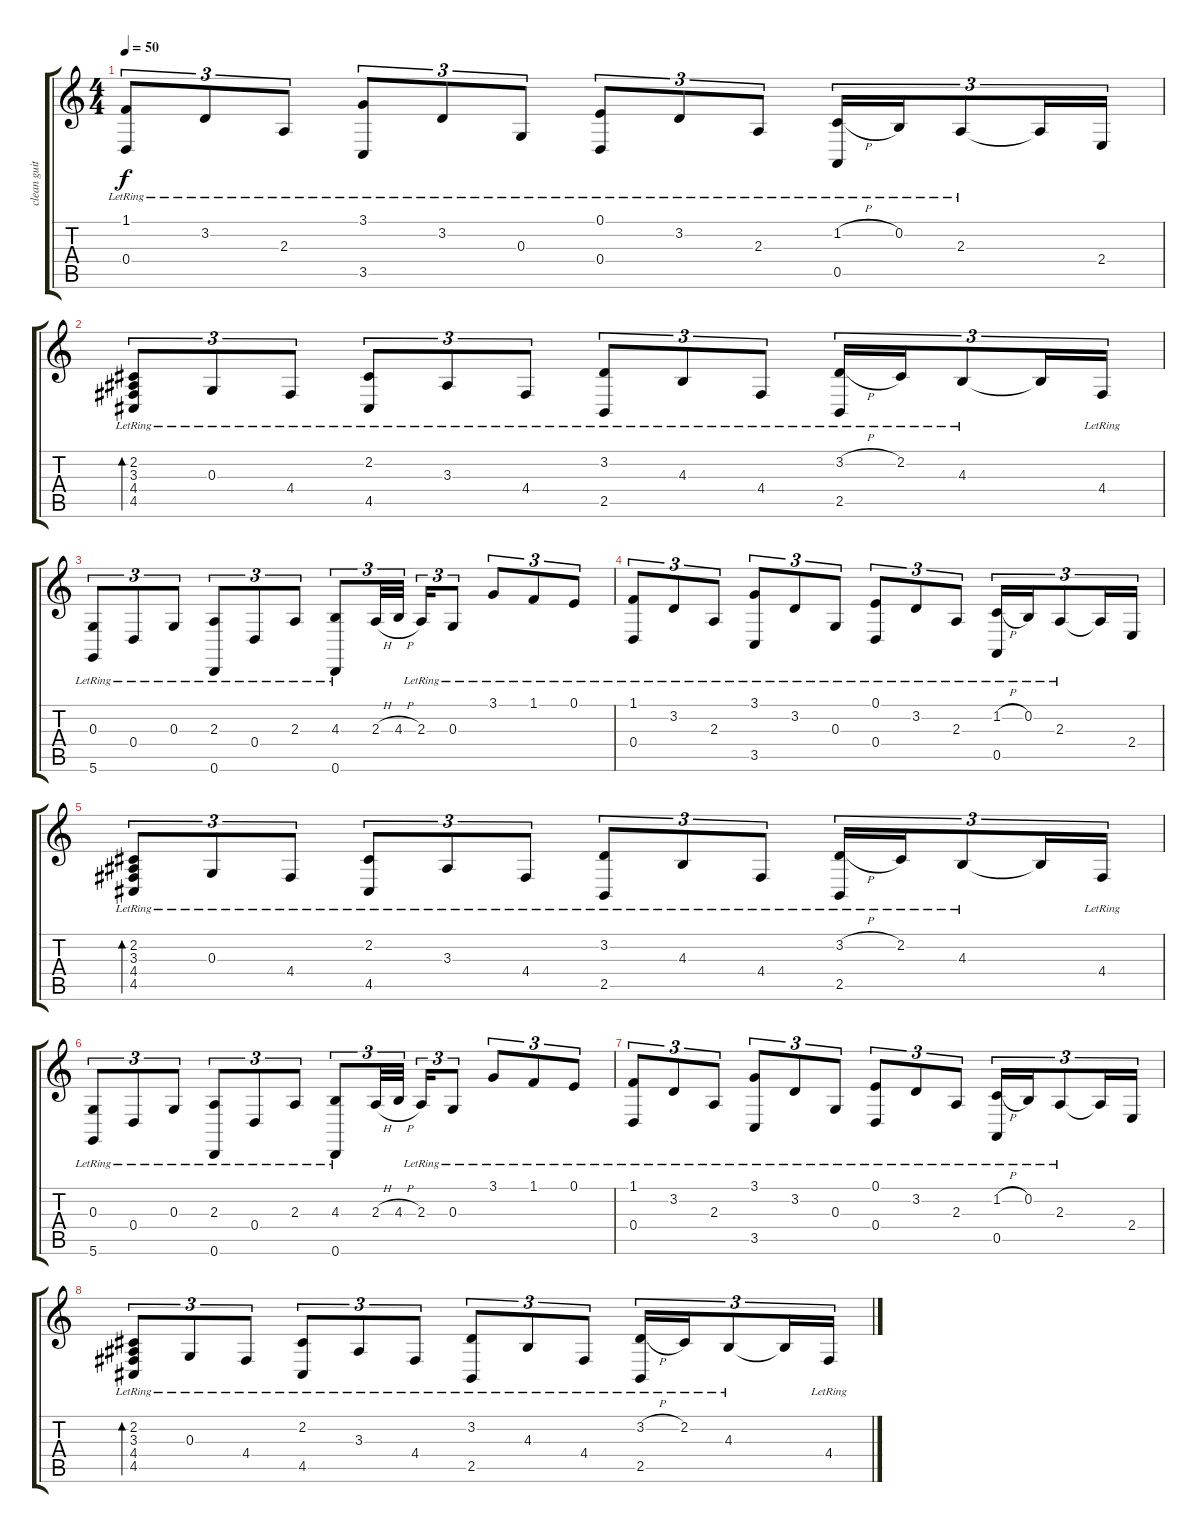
\track ("clean guitar" "clean guit") {instrument acousticgrandpiano}
\staff {score tabs}
\tuning (E4 B3 G3 D3 A2 D2) {hide}
\ts (4 4)
\tempo 50
\clef g2
\ks c
(1.1{lr} 0.4{lr}).8{tu (3 2) dy f instrument acousticgrandpiano} 3.2{lr}.8{tu (3 2)} 2.3{lr}.8{tu (3 2)} (3.1{lr} 3.5{lr}).8{tu (3 2)} 3.2{lr}.8{tu (3 2)} 0.3{lr}.8{tu (3 2)} (0.1{lr} 0.4{lr}).8{tu (3 2)} 3.2{lr}.8{tu (3 2)} 2.3{lr}.8{tu (3 2)} (1.2{h} 0.5{lr}).16{tu (3 2)} 0.2{lr}.16{tu (3 2)} 2.3{lr}.8{tu (3 2)} 2.3{t}.16{tu (3 2)} 2.4.16{tu (3 2)} |
(2.2{lr} 3.3{lr} 4.4{lr} 4.5{lr}).8{tu (3 2) bd 60} 0.3{lr}.8{tu (3 2)} 4.4{lr}.8{tu (3 2)} (2.2{lr} 4.5{lr}).8{tu (3 2)} 3.3{lr}.8{tu (3 2)} 4.4{lr}.8{tu (3 2)} (3.2{lr} 2.5{lr}).8{tu (3 2)} 4.3{lr}.8{tu (3 2)} 4.4{lr}.8{tu (3 2)} (3.2{h} 2.5{lr}).16{tu (3 2)} 2.2{lr}.16{tu (3 2)} 4.3{lr}.8{tu (3 2)} 4.3{t}.16{tu (3 2)} 4.4{lr}.16{tu (3 2)} |
(0.3{lr} 5.6{lr}).8{tu (3 2)} 0.4{lr}.8{tu (3 2)} 0.3{lr}.8{tu (3 2)} (2.3{lr} 0.6{lr}).8{tu (3 2)} 0.4{lr}.8{tu (3 2)} 2.3{lr}.8{tu (3 2)} (4.3{lr} 0.6{lr}).8{tu (3 2)} 2.3{h}.32{tu (3 2)} 4.3{h}.32{tu (3 2)} 2.3{lr}.16{tu (3 2)} 0.3{lr}.8{tu (3 2)} 3.1{lr}.8{tu (3 2)} 1.1{lr}.8{tu (3 2)} 0.1{lr}.8{tu (3 2)} |
(1.1{lr} 0.4{lr}).8{tu (3 2)} 3.2{lr}.8{tu (3 2)} 2.3{lr}.8{tu (3 2)} (3.1{lr} 3.5{lr}).8{tu (3 2)} 3.2{lr}.8{tu (3 2)} 0.3{lr}.8{tu (3 2)} (0.1{lr} 0.4{lr}).8{tu (3 2)} 3.2{lr}.8{tu (3 2)} 2.3{lr}.8{tu (3 2)} (1.2{h} 0.5{lr}).16{tu (3 2)} 0.2{lr}.16{tu (3 2)} 2.3{lr}.8{tu (3 2)} 2.3{t}.16{tu (3 2)} 2.4.16{tu (3 2)} |
(2.2{lr} 3.3{lr} 4.4{lr} 4.5{lr}).8{tu (3 2) bd 60} 0.3{lr}.8{tu (3 2)} 4.4{lr}.8{tu (3 2)} (2.2{lr} 4.5{lr}).8{tu (3 2)} 3.3{lr}.8{tu (3 2)} 4.4{lr}.8{tu (3 2)} (3.2{lr} 2.5{lr}).8{tu (3 2)} 4.3{lr}.8{tu (3 2)} 4.4{lr}.8{tu (3 2)} (3.2{h} 2.5{lr}).16{tu (3 2)} 2.2{lr}.16{tu (3 2)} 4.3{lr}.8{tu (3 2)} 4.3{t}.16{tu (3 2)} 4.4{lr}.16{tu (3 2)} |
(0.3{lr} 5.6{lr}).8{tu (3 2)} 0.4{lr}.8{tu (3 2)} 0.3{lr}.8{tu (3 2)} (2.3{lr} 0.6{lr}).8{tu (3 2)} 0.4{lr}.8{tu (3 2)} 2.3{lr}.8{tu (3 2)} (4.3{lr} 0.6{lr}).8{tu (3 2)} 2.3{h}.32{tu (3 2)} 4.3{h}.32{tu (3 2)} 2.3{lr}.16{tu (3 2)} 0.3{lr}.8{tu (3 2)} 3.1{lr}.8{tu (3 2)} 1.1{lr}.8{tu (3 2)} 0.1{lr}.8{tu (3 2)} |
(1.1{lr} 0.4{lr}).8{tu (3 2)} 3.2{lr}.8{tu (3 2)} 2.3{lr}.8{tu (3 2)} (3.1{lr} 3.5{lr}).8{tu (3 2)} 3.2{lr}.8{tu (3 2)} 0.3{lr}.8{tu (3 2)} (0.1{lr} 0.4{lr}).8{tu (3 2)} 3.2{lr}.8{tu (3 2)} 2.3{lr}.8{tu (3 2)} (1.2{h} 0.5{lr}).16{tu (3 2)} 0.2{lr}.16{tu (3 2)} 2.3{lr}.8{tu (3 2)} 2.3{t}.16{tu (3 2)} 2.4.16{tu (3 2)} |
(2.2{lr} 3.3{lr} 4.4{lr} 4.5{lr}).8{tu (3 2) bd 60} 0.3{lr}.8{tu (3 2)} 4.4{lr}.8{tu (3 2)} (2.2{lr} 4.5{lr}).8{tu (3 2)} 3.3{lr}.8{tu (3 2)} 4.4{lr}.8{tu (3 2)} (3.2{lr} 2.5{lr}).8{tu (3 2)} 4.3{lr}.8{tu (3 2)} 4.4{lr}.8{tu (3 2)} (3.2{h} 2.5{lr}).16{tu (3 2)} 2.2{lr}.16{tu (3 2)} 4.3{lr}.8{tu (3 2)} 4.3{t}.16{tu (3 2)} 4.4{lr}.16{tu (3 2)}
